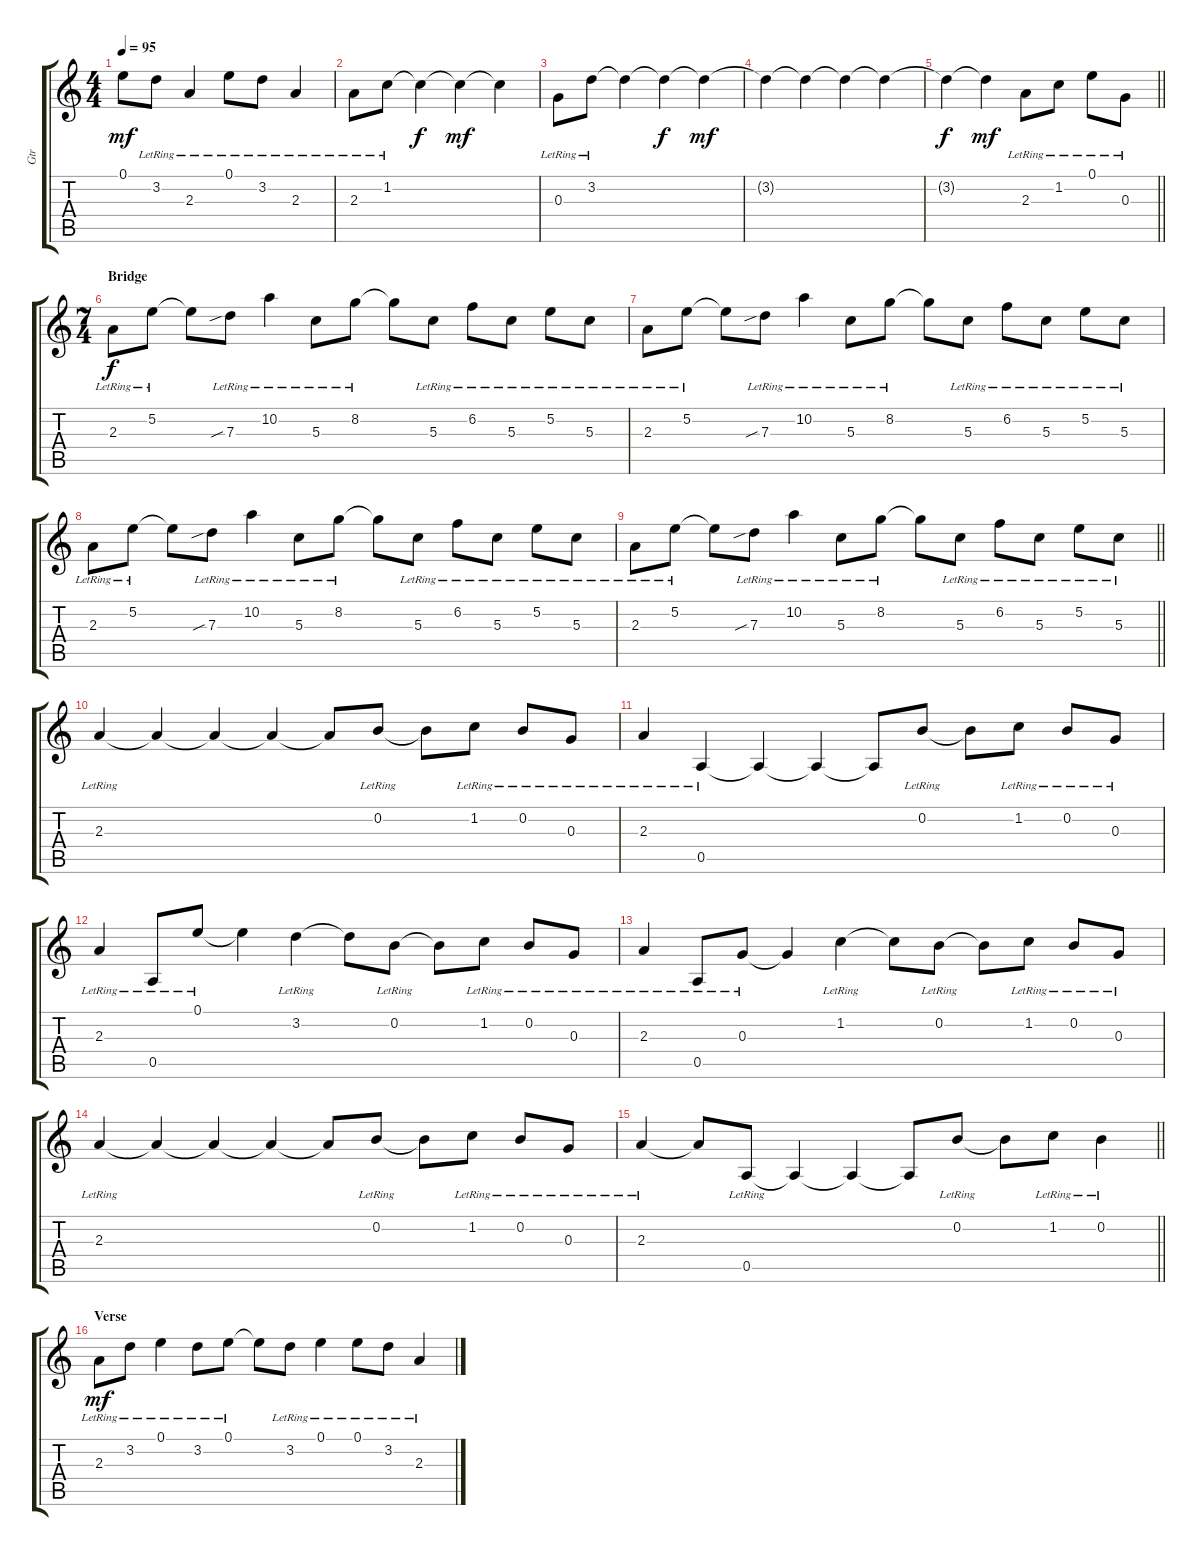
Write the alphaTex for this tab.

\track ("Gtr" "Gtr") {instrument electricguitarclean}
\staff {score tabs}
\tuning (E4 B3 G3 D3 A2 D2) {hide}
\ts (4 4)
\tempo 95
\clef g2
\ks c
0.1{t}.8{dy mf} 3.2{lr}.8 2.3{lr}.4 0.1{lr}.8 3.2{lr}.8 2.3{lr}.4 |
2.3{lr}.8 1.2{lr}.8 1.2{t}.4{dy f} 1.2{t}.4{dy mf} 1.2{t}.4 |
0.3{lr}.8 3.2{lr}.8 3.2{t}.4 3.2{t}.4{dy f} 3.2{t}.4{dy mf} |
3.2{t}.4 3.2{t}.4 3.2{t}.4 3.2{t}.4 |
\barLineRight lightlight
3.2{t}.4{dy f} 3.2{t}.4{dy mf} 2.3{lr}.8 1.2{lr}.8 0.1{lr}.8 0.3{lr}.8 |
\ts (7 4)
\section ("" "Bridge")
2.3{lr}.8{dy f} 5.2{lr}.8 5.2{t}.8 7.3{sib lr}.8 10.2{lr}.4 5.3{lr}.8 8.2{lr}.8 8.2{t}.8 5.3{lr}.8 6.2{lr}.8 5.3{lr}.8 5.2{lr}.8 5.3{lr}.8 |
2.3{lr}.8 5.2{lr}.8 5.2{t}.8 7.3{sib lr}.8 10.2{lr}.4 5.3{lr}.8 8.2{lr}.8 8.2{t}.8 5.3{lr}.8 6.2{lr}.8 5.3{lr}.8 5.2{lr}.8 5.3{lr}.8 |
2.3{lr}.8 5.2{lr}.8 5.2{t}.8 7.3{sib lr}.8 10.2{lr}.4 5.3{lr}.8 8.2{lr}.8 8.2{t}.8 5.3{lr}.8 6.2{lr}.8 5.3{lr}.8 5.2{lr}.8 5.3{lr}.8 |
\barLineRight lightlight
2.3{lr}.8 5.2{lr}.8 5.2{t}.8 7.3{sib lr}.8 10.2{lr}.4 5.3{lr}.8 8.2{lr}.8 8.2{t}.8 5.3{lr}.8 6.2{lr}.8 5.3{lr}.8 5.2{lr}.8 5.3{lr}.8 |
\section ("" "")
2.3{lr}.4 2.3{t}.4 2.3{t}.4 2.3{t}.4 2.3{t}.8 0.2{lr}.8 0.2{t}.8 1.2{lr}.8 0.2{lr}.8 0.3{lr}.8 |
2.3{lr}.4 0.5{lr}.4 0.5{t}.4 0.5{t}.4 0.5{t}.8 0.2{lr}.8 0.2{t}.8 1.2{lr}.8 0.2{lr}.8 0.3{lr}.8 |
2.3{lr}.4 0.5{lr}.8 0.1{lr}.8 0.1{t}.4 3.2{lr}.4 3.2{t}.8 0.2{lr}.8 0.2{t}.8 1.2{lr}.8 0.2{lr}.8 0.3{lr}.8 |
2.3{lr}.4 0.5{lr}.8 0.3{lr}.8 0.3{t}.4 1.2{lr}.4 1.2{t}.8 0.2{lr}.8 0.2{t}.8 1.2{lr}.8 0.2{lr}.8 0.3{lr}.8 |
2.3{lr}.4 2.3{t}.4 2.3{t}.4 2.3{t}.4 2.3{t}.8 0.2{lr}.8 0.2{t}.8 1.2{lr}.8 0.2{lr}.8 0.3{lr}.8 |
\barLineRight lightlight
2.3{lr}.4 2.3{t}.8 0.5{lr}.8 0.5{t}.4 0.5{t}.4 0.5{t}.8 0.2{lr}.8 0.2{t}.8 1.2{lr}.8 0.2{lr}.4 |
\section ("" "Verse")
2.3{lr}.8{dy mf} 3.2{lr}.8 0.1{lr}.4 3.2{lr}.8 0.1{lr}.8 0.1{t}.8 3.2{lr}.8 0.1{lr}.4 0.1{lr}.8 3.2{lr}.8 2.3{lr}.4
